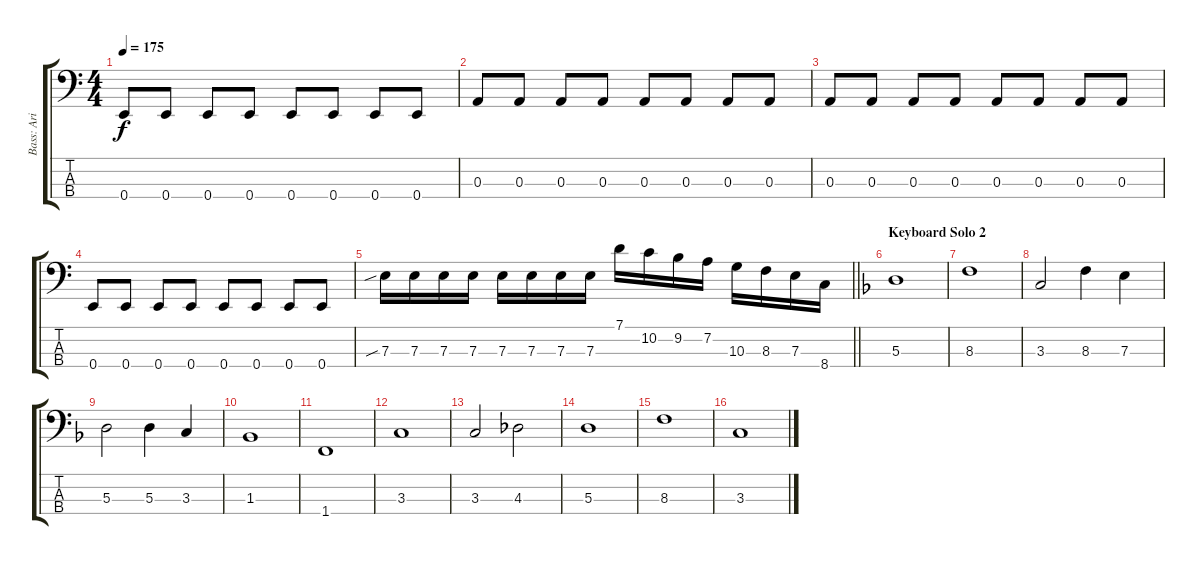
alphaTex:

\track ("Bass: Ari Katajamäki" "Bass: Ari ") {instrument electricbassfinger}
\staff {score tabs}
\tuning (G2 D2 A1 E1) {hide}
\ts (4 4)
\tempo 175
\clef f4
\ks aminor
0.4.8{dy f} 0.4.8 0.4.8 0.4.8 0.4.8 0.4.8 0.4.8 0.4.8 |
0.3.8 0.3.8 0.3.8 0.3.8 0.3.8 0.3.8 0.3.8 0.3.8 |
0.3.8 0.3.8 0.3.8 0.3.8 0.3.8 0.3.8 0.3.8 0.3.8 |
0.4.8 0.4.8 0.4.8 0.4.8 0.4.8 0.4.8 0.4.8 0.4.8 |
\barLineRight lightlight
7.3{sib}.16 7.3.16 7.3.16 7.3.16 7.3.16 7.3.16 7.3.16 7.3.16 7.1.16 10.2.16 9.2.16 7.2.16 10.3.16 8.3.16 7.3.16 8.4.16 |
\section ("" "Keyboard Solo 2")
\ks dminor
5.3.1 |
8.3.1 |
3.3.2 8.3.4 7.3.4 |
5.3.2 5.3.4 3.3.4 |
1.3.1 |
1.4.1 |
3.3.1 |
3.3.2 4.3.2 |
5.3.1 |
8.3.1 |
3.3.1
